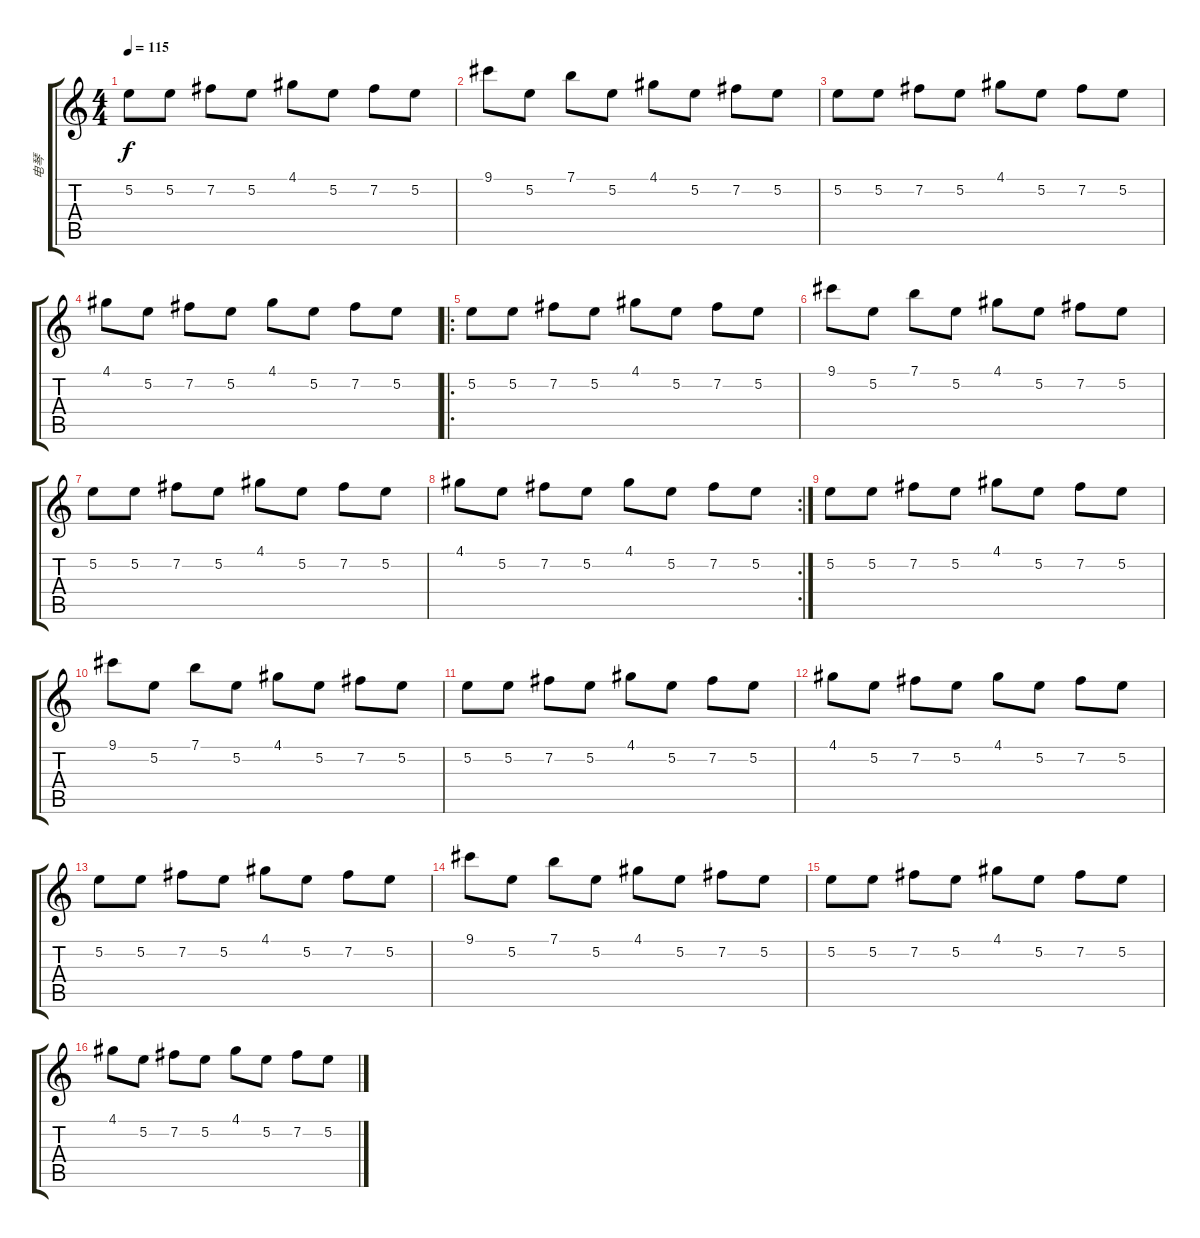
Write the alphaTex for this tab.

\track ("电琴" "电琴") {instrument overdrivenguitar}
\staff {score tabs}
\tuning (E4 B3 G3 D3 A2 E2) {hide}
\ts (4 4)
\tempo 115
\clef g2
\ks c
5.2.8{dy f volume 8} 5.2.8 7.2.8 5.2.8 4.1.8 5.2.8 7.2.8 5.2.8 |
9.1.8 5.2.8 7.1.8 5.2.8 4.1.8 5.2.8 7.2.8 5.2.8 |
5.2.8 5.2.8 7.2.8 5.2.8 4.1.8 5.2.8 7.2.8 5.2.8 |
4.1.8 5.2.8 7.2.8 5.2.8 4.1.8 5.2.8 7.2.8 5.2.8 |
\ro
5.2.8{volume 8} 5.2.8 7.2.8 5.2.8 4.1.8 5.2.8 7.2.8 5.2.8 |
9.1.8 5.2.8 7.1.8 5.2.8 4.1.8 5.2.8 7.2.8 5.2.8 |
5.2.8 5.2.8 7.2.8 5.2.8 4.1.8 5.2.8 7.2.8 5.2.8 |
\rc 2
4.1.8 5.2.8 7.2.8 5.2.8 4.1.8 5.2.8 7.2.8 5.2.8 |
5.2.8{volume 8} 5.2.8 7.2.8 5.2.8 4.1.8 5.2.8 7.2.8 5.2.8 |
9.1.8 5.2.8 7.1.8 5.2.8 4.1.8 5.2.8 7.2.8 5.2.8 |
5.2.8 5.2.8 7.2.8 5.2.8 4.1.8 5.2.8 7.2.8 5.2.8 |
4.1.8 5.2.8 7.2.8 5.2.8 4.1.8 5.2.8 7.2.8 5.2.8 |
5.2.8{volume 8} 5.2.8 7.2.8 5.2.8 4.1.8 5.2.8 7.2.8 5.2.8 |
9.1.8 5.2.8 7.1.8 5.2.8 4.1.8 5.2.8 7.2.8 5.2.8 |
5.2.8 5.2.8 7.2.8 5.2.8 4.1.8 5.2.8 7.2.8 5.2.8 |
4.1.8 5.2.8 7.2.8 5.2.8 4.1.8 5.2.8 7.2.8 5.2.8
